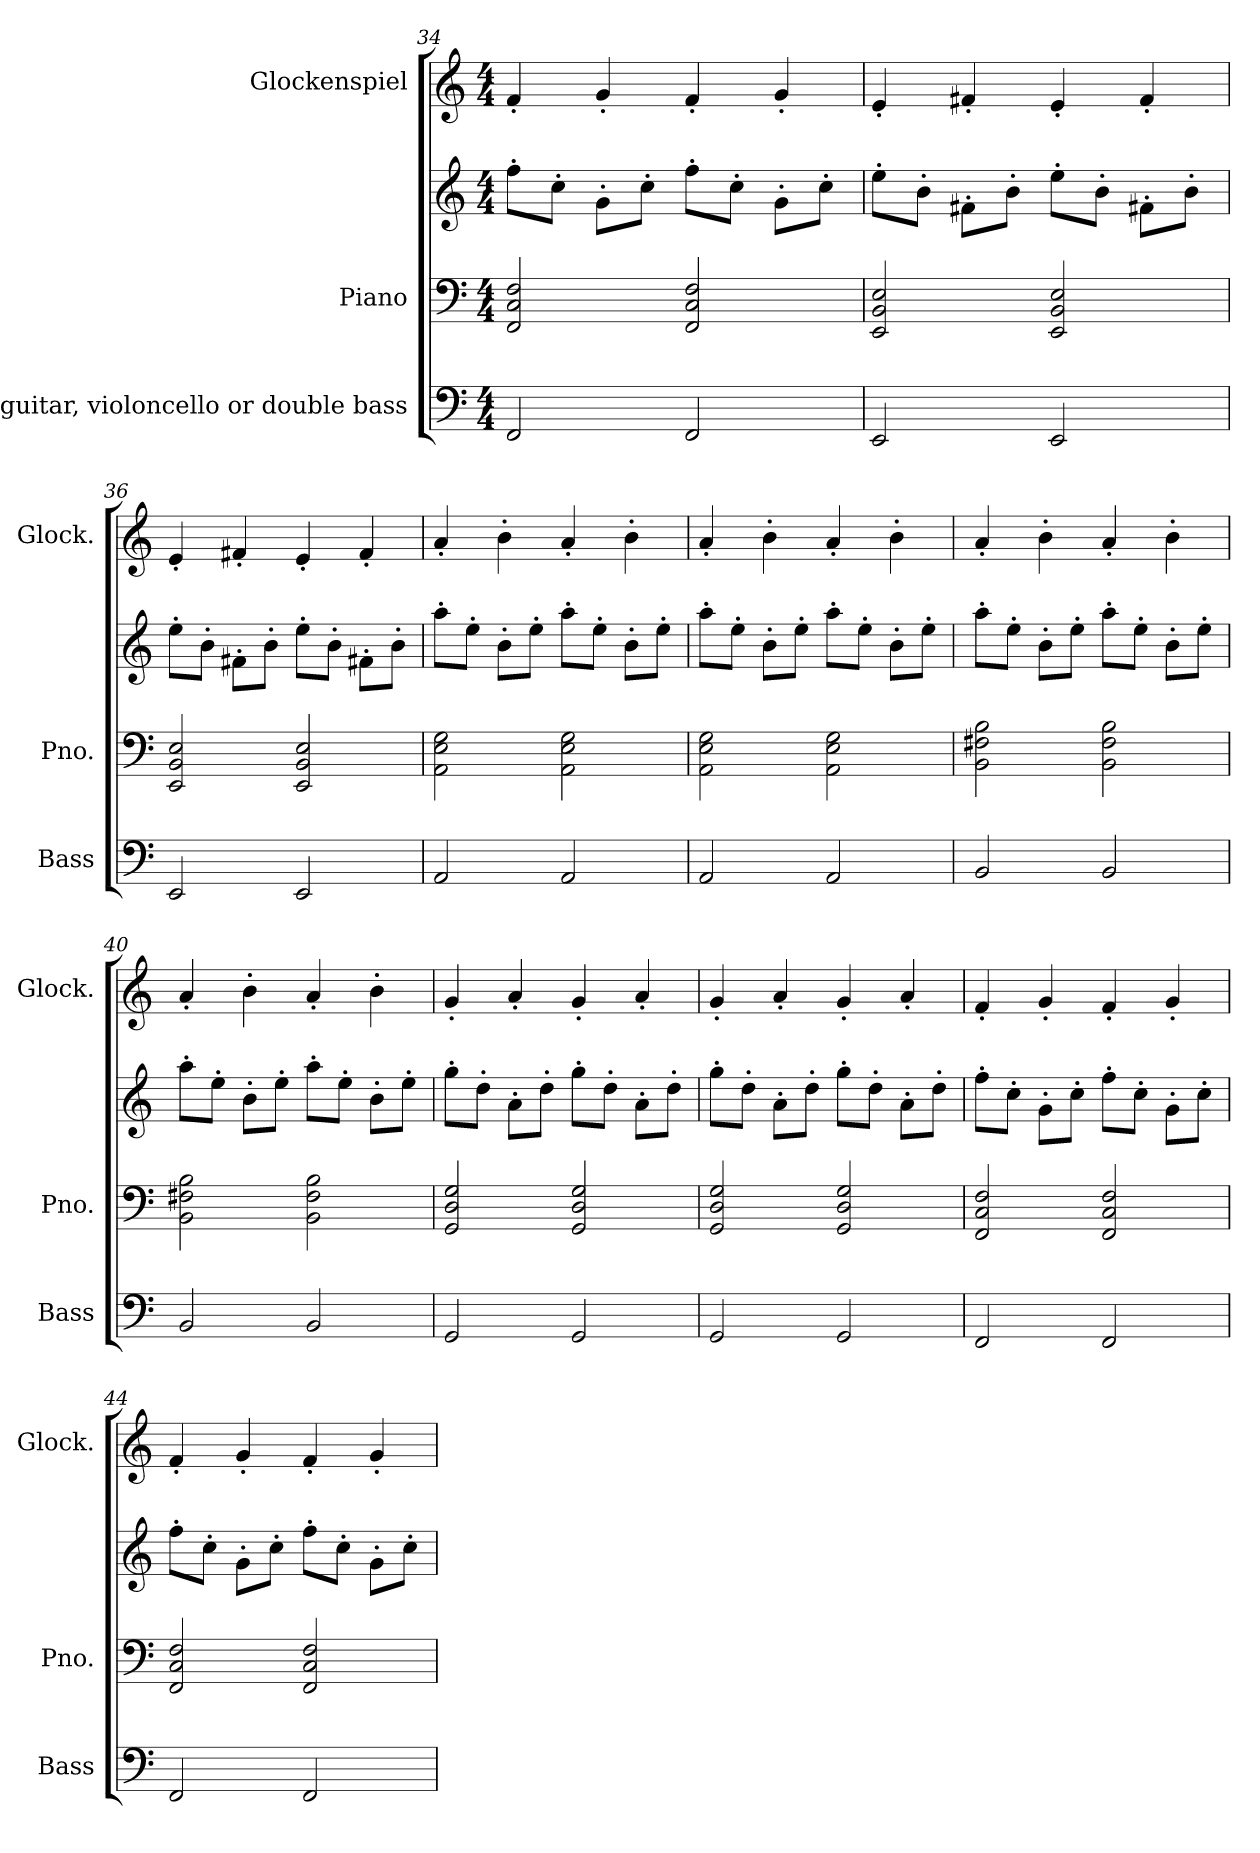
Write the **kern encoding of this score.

**kern	**kern	**kern	**kern
*part3	*part2	*part2	*part1
*staff4	*staff3	*staff2	*staff1
*I"Bass guitar, violoncello or double bass	*I"Piano	*	*I"Glockenspiel
*I'Bass	*I'Pno.	*	*I'Glock.
*clefF4	*clefF4	*clefG2	*clefG2
*ITrd7c12	*	*	*ITrd-14c-24
*k[]	*k[]	*k[]	*k[]
*C:	*C:	*C:	*C:
*M4/4	*M4/4	*M4/4	*M4/4
=34	=34	=34	=34
2FFFi/	2FFi/ 2Ci 2Fi	8ff'i\L	4fff'i/
.	.	8cc'i\J	.
.	.	8g'i\L	4ggg'i/
.	.	8cc'i\J	.
2FFFi/	2FFi/ 2Ci 2Fi	8ff'i\L	4fff'i/
.	.	8cc'i\J	.
.	.	8g'i\L	4ggg'i/
.	.	8cc'i\J	.
=35	=35	=35	=35
2EEEi/	2EEi/ 2BBi 2Ei	8ee'i\L	4eee'i/
.	.	8b'i\J	.
.	.	8f#X'i\L	4fff#X'i/
.	.	8b'i\J	.
2EEEi/	2EEi/ 2BBi 2Ei	8ee'i\L	4eee'i/
.	.	8b'i\J	.
.	.	8f#X'i\L	4fff#'i/
.	.	8b'i\J	.
!!LO:LB:g=z
=36	=36	=36	=36
2EEEi/	2EEi/ 2BBi 2Ei	8ee'i\L	4eee'i/
.	.	8b'i\J	.
.	.	8f#X'i\L	4fff#X'i/
.	.	8b'i\J	.
2EEEi/	2EEi/ 2BBi 2Ei	8ee'i\L	4eee'i/
.	.	8b'i\J	.
.	.	8f#X'i\L	4fff#'i/
.	.	8b'i\J	.
=37	=37	=37	=37
2AAAi/	2AAi\ 2Ei 2Gi	8aa'i\L	4aaa'i/
.	.	8ee'i\J	.
.	.	8b'i\L	4bbb'i\
.	.	8ee'i\J	.
2AAAi/	2AAi\ 2Ei 2Gi	8aa'i\L	4aaa'i/
.	.	8ee'i\J	.
.	.	8b'i\L	4bbb'i\
.	.	8ee'i\J	.
=38	=38	=38	=38
2AAAi/	2AAi\ 2Ei 2Gi	8aa'i\L	4aaa'i/
.	.	8ee'i\J	.
.	.	8b'i\L	4bbb'i\
.	.	8ee'i\J	.
2AAAi/	2AAi\ 2Ei 2Gi	8aa'i\L	4aaa'i/
.	.	8ee'i\J	.
.	.	8b'i\L	4bbb'i\
.	.	8ee'i\J	.
=39	=39	=39	=39
2BBBi/	2BBi\ 2F#Xi 2Bi	8aa'i\L	4aaa'i/
.	.	8ee'i\J	.
.	.	8b'i\L	4bbb'i\
.	.	8ee'i\J	.
2BBBi/	2BBi\ 2F#i 2Bi	8aa'i\L	4aaa'i/
.	.	8ee'i\J	.
.	.	8b'i\L	4bbb'i\
.	.	8ee'i\J	.
=40	=40	=40	=40
2BBBi/	2BBi\ 2F#Xi 2Bi	8aa'i\L	4aaa'i/
.	.	8ee'i\J	.
.	.	8b'i\L	4bbb'i\
.	.	8ee'i\J	.
2BBBi/	2BBi\ 2F#i 2Bi	8aa'i\L	4aaa'i/
.	.	8ee'i\J	.
.	.	8b'i\L	4bbb'i\
.	.	8ee'i\J	.
=41	=41	=41	=41
2GGGi/	2GGi/ 2Di 2Gi	8gg'i\L	4ggg'i/
.	.	8dd'i\J	.
.	.	8a'i\L	4aaa'i/
.	.	8dd'i\J	.
2GGGi/	2GGi/ 2Di 2Gi	8gg'i\L	4ggg'i/
.	.	8dd'i\J	.
.	.	8a'i\L	4aaa'i/
.	.	8dd'i\J	.
!!LO:LB:g=z
=42	=42	=42	=42
2GGGi/	2GGi/ 2Di 2Gi	8gg'i\L	4ggg'i/
.	.	8dd'i\J	.
.	.	8a'i\L	4aaa'i/
.	.	8dd'i\J	.
2GGGi/	2GGi/ 2Di 2Gi	8gg'i\L	4ggg'i/
.	.	8dd'i\J	.
.	.	8a'i\L	4aaa'i/
.	.	8dd'i\J	.
=43	=43	=43	=43
2FFFi/	2FFi/ 2Ci 2Fi	8ff'i\L	4fff'i/
.	.	8cc'i\J	.
.	.	8g'i\L	4ggg'i/
.	.	8cc'i\J	.
2FFFi/	2FFi/ 2Ci 2Fi	8ff'i\L	4fff'i/
.	.	8cc'i\J	.
.	.	8g'i\L	4ggg'i/
.	.	8cc'i\J	.
=44	=44	=44	=44
2FFFi/	2FFi/ 2Ci 2Fi	8ff'i\L	4fff'i/
.	.	8cc'i\J	.
.	.	8g'i\L	4ggg'i/
.	.	8cc'i\J	.
2FFFi/	2FFi/ 2Ci 2Fi	8ff'i\L	4fff'i/
.	.	8cc'i\J	.
.	.	8g'i\L	4ggg'i/
.	.	8cc'i\J	.
=	=	=	=
*-	*-	*-	*-
